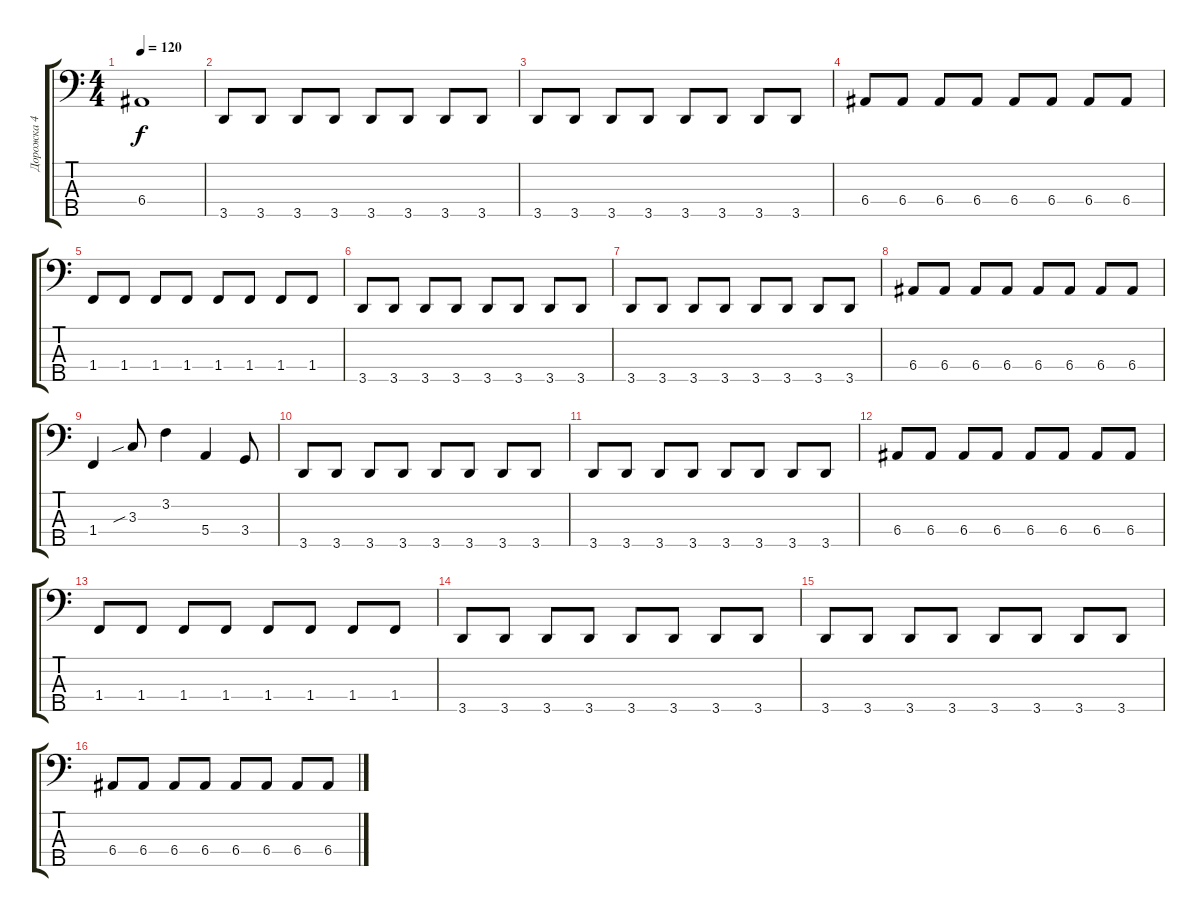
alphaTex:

\track ("Дорожка 4" "Дорожка 4") {instrument electricbassfinger}
\staff {score tabs}
\tuning (G2 D2 A1 E1 B0) {hide}
\ts (4 4)
\tempo 120
\clef f4
\ks c
6.4.1{dy f} |
3.5.8 3.5.8 3.5.8 3.5.8 3.5.8 3.5.8 3.5.8 3.5.8 |
3.5.8 3.5.8 3.5.8 3.5.8 3.5.8 3.5.8 3.5.8 3.5.8 |
6.4.8 6.4.8 6.4.8 6.4.8 6.4.8 6.4.8 6.4.8 6.4.8 |
1.4.8 1.4.8 1.4.8 1.4.8 1.4.8 1.4.8 1.4.8 1.4.8 |
3.5.8 3.5.8 3.5.8 3.5.8 3.5.8 3.5.8 3.5.8 3.5.8 |
3.5.8 3.5.8 3.5.8 3.5.8 3.5.8 3.5.8 3.5.8 3.5.8 |
6.4.8 6.4.8 6.4.8 6.4.8 6.4.8 6.4.8 6.4.8 6.4.8 |
1.4.4 3.3{sib}.8 3.2.4 5.4.4 3.4.8 |
3.5.8 3.5.8 3.5.8 3.5.8 3.5.8 3.5.8 3.5.8 3.5.8 |
3.5.8 3.5.8 3.5.8 3.5.8 3.5.8 3.5.8 3.5.8 3.5.8 |
6.4.8 6.4.8 6.4.8 6.4.8 6.4.8 6.4.8 6.4.8 6.4.8 |
1.4.8 1.4.8 1.4.8 1.4.8 1.4.8 1.4.8 1.4.8 1.4.8 |
3.5.8 3.5.8 3.5.8 3.5.8 3.5.8 3.5.8 3.5.8 3.5.8 |
3.5.8 3.5.8 3.5.8 3.5.8 3.5.8 3.5.8 3.5.8 3.5.8 |
6.4.8 6.4.8 6.4.8 6.4.8 6.4.8 6.4.8 6.4.8 6.4.8
